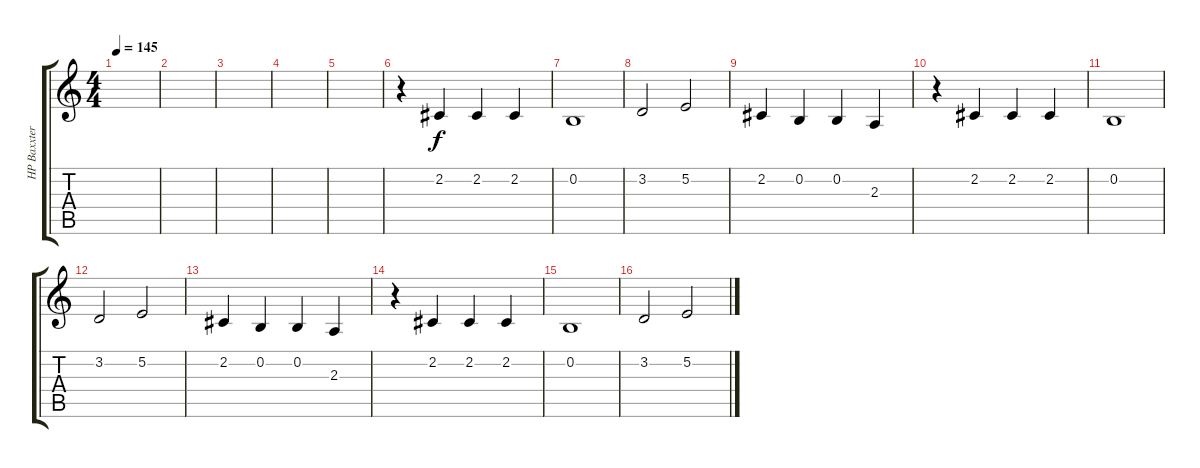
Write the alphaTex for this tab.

\track ("HP Baxxter (vocals)" "HP Baxxter") {instrument lead6voice}
\staff {score tabs}
\tuning (E4 B3 G3 D3 A2 E2) {hide}
\ts (4 4)
\tempo 145
\clef g2
\ks c
|
|
|
|
|
r.4{volume 11} 2.2.4 2.2.4 2.2.4 |
0.2.1 |
3.2.2 5.2.2 |
2.2.4 0.2.4 0.2.4 2.3.4 |
r.4 2.2.4 2.2.4 2.2.4 |
0.2.1 |
3.2.2 5.2.2 |
2.2.4 0.2.4 0.2.4 2.3.4 |
r.4 2.2.4 2.2.4 2.2.4 |
0.2.1 |
3.2.2 5.2.2
